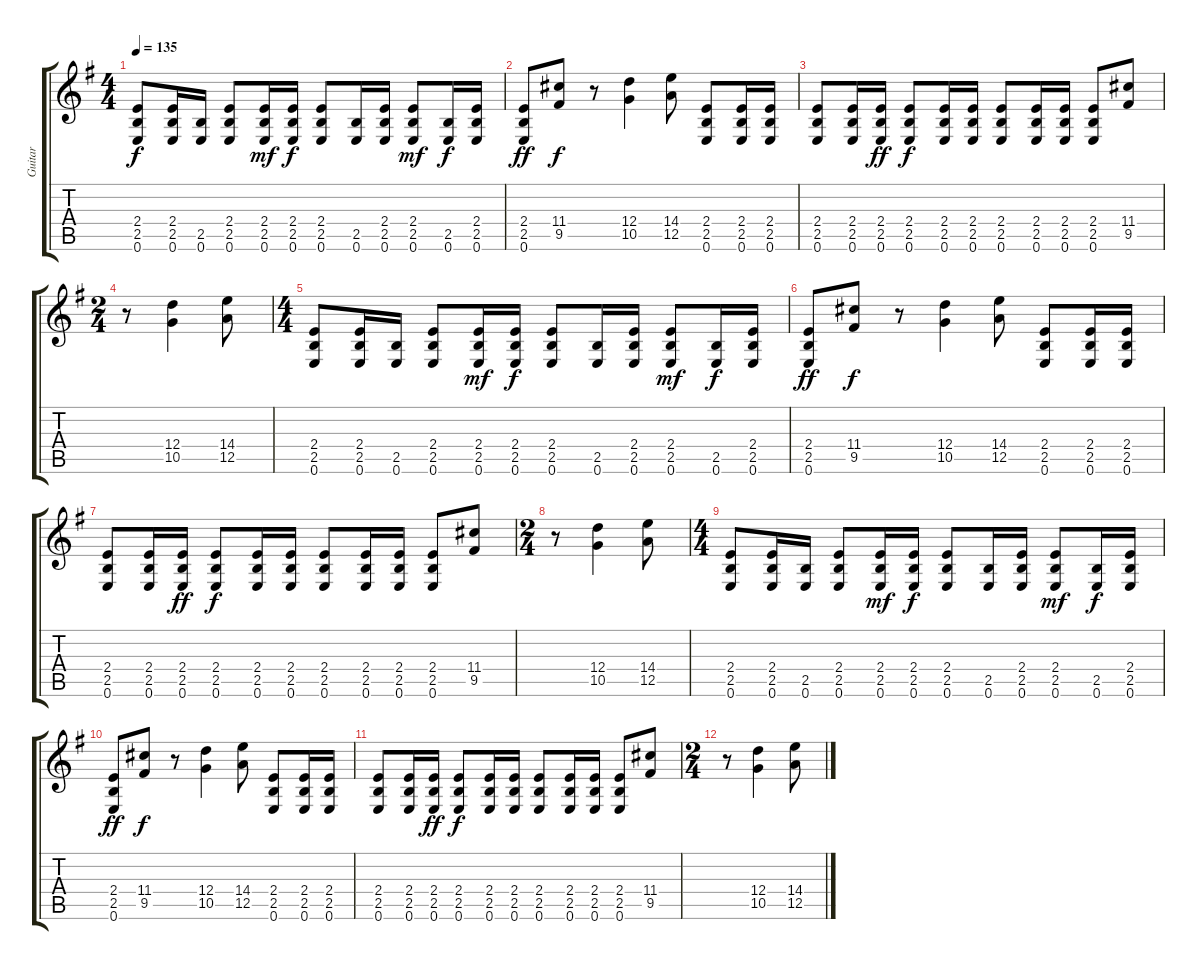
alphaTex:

\track ("Guitar" "Guitar") {instrument distortionguitar}
\staff {score tabs}
\tuning (E4 B3 G3 D3 A2 E2) {hide}
\ts (4 4)
\tempo 135
\clef g2
\ks g
(2.4 2.5 0.6).8{dy f} (2.4 2.5 0.6).16 (2.5 0.6).16 (2.4 2.5 0.6).8 (2.4 2.5 0.6).16{dy mf} (2.4 2.5 0.6).16{dy f} (2.4 2.5 0.6).8 (2.5 0.6).16 (2.4 2.5 0.6).16 (2.4 2.5 0.6).8{dy mf} (2.5 0.6).16{dy f} (2.4 2.5 0.6).16 |
(2.4 2.5 0.6).8{dy ff} (11.4 9.5).8{dy f} r.8 (12.4 10.5).4 (14.4 12.5).8 (2.4 2.5 0.6).8 (2.4 2.5 0.6).16 (2.4 2.5 0.6).16 |
(2.4 2.5 0.6).8 (2.4 2.5 0.6).16 (2.4 2.5 0.6).16{dy ff} (2.4 2.5 0.6).8{dy f} (2.4 2.5 0.6).16 (2.4 2.5 0.6).16 (2.4 2.5 0.6).8 (2.4 2.5 0.6).16 (2.4 2.5 0.6).16 (2.4 2.5 0.6).8 (11.4 9.5).8 |
\ts (2 4)
r.8 (12.4 10.5).4 (14.4 12.5).8 |
\ts (4 4)
(2.4 2.5 0.6).8 (2.4 2.5 0.6).16 (2.5 0.6).16 (2.4 2.5 0.6).8 (2.4 2.5 0.6).16{dy mf} (2.4 2.5 0.6).16{dy f} (2.4 2.5 0.6).8 (2.5 0.6).16 (2.4 2.5 0.6).16 (2.4 2.5 0.6).8{dy mf} (2.5 0.6).16{dy f} (2.4 2.5 0.6).16 |
(2.4 2.5 0.6).8{dy ff} (11.4 9.5).8{dy f} r.8 (12.4 10.5).4 (14.4 12.5).8 (2.4 2.5 0.6).8 (2.4 2.5 0.6).16 (2.4 2.5 0.6).16 |
(2.4 2.5 0.6).8 (2.4 2.5 0.6).16 (2.4 2.5 0.6).16{dy ff} (2.4 2.5 0.6).8{dy f} (2.4 2.5 0.6).16 (2.4 2.5 0.6).16 (2.4 2.5 0.6).8 (2.4 2.5 0.6).16 (2.4 2.5 0.6).16 (2.4 2.5 0.6).8 (11.4 9.5).8 |
\ts (2 4)
r.8 (12.4 10.5).4 (14.4 12.5).8 |
\ts (4 4)
(2.4 2.5 0.6).8 (2.4 2.5 0.6).16 (2.5 0.6).16 (2.4 2.5 0.6).8 (2.4 2.5 0.6).16{dy mf} (2.4 2.5 0.6).16{dy f} (2.4 2.5 0.6).8 (2.5 0.6).16 (2.4 2.5 0.6).16 (2.4 2.5 0.6).8{dy mf} (2.5 0.6).16{dy f} (2.4 2.5 0.6).16 |
(2.4 2.5 0.6).8{dy ff} (11.4 9.5).8{dy f} r.8 (12.4 10.5).4 (14.4 12.5).8 (2.4 2.5 0.6).8 (2.4 2.5 0.6).16 (2.4 2.5 0.6).16 |
(2.4 2.5 0.6).8 (2.4 2.5 0.6).16 (2.4 2.5 0.6).16{dy ff} (2.4 2.5 0.6).8{dy f} (2.4 2.5 0.6).16 (2.4 2.5 0.6).16 (2.4 2.5 0.6).8 (2.4 2.5 0.6).16 (2.4 2.5 0.6).16 (2.4 2.5 0.6).8 (11.4 9.5).8 |
\ts (2 4)
r.8 (12.4 10.5).4 (14.4 12.5).8
